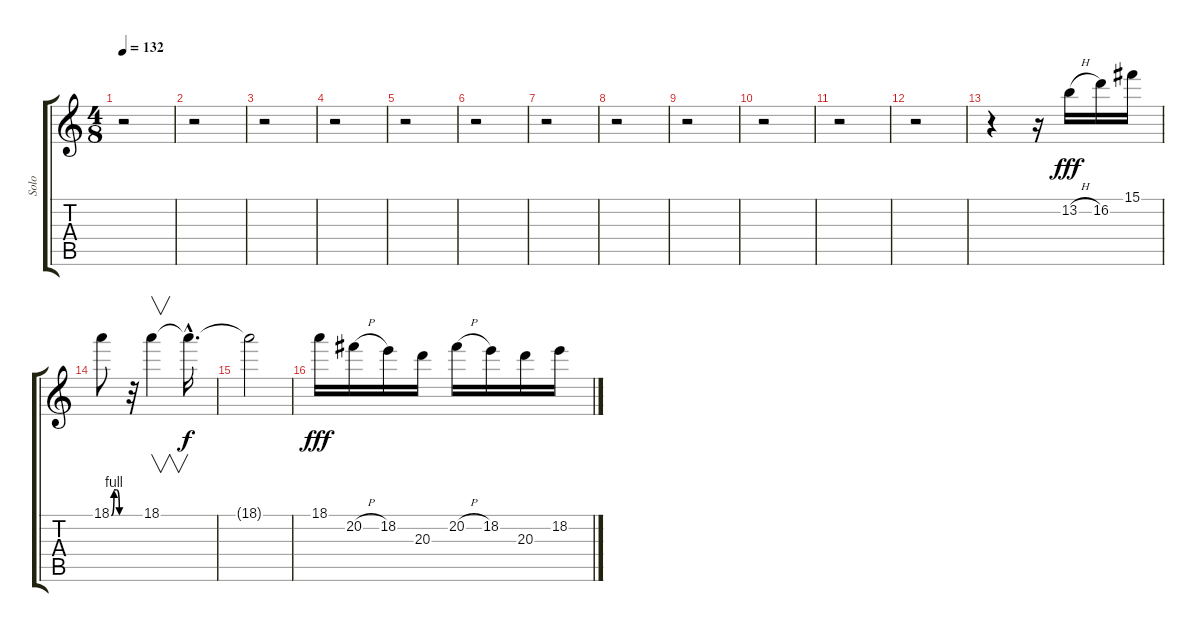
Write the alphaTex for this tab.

\track ("Solo" "Solo") {instrument distortionguitar}
\staff {score tabs}
\tuning (Eb4 Bb3 Gb3 Db3 Ab2 Eb2) {hide}
\ts (4 8)
\tempo 132
\clef g2
\ks c
r.2{dy f} |
r.2 |
r.2 |
r.2 |
r.2 |
r.2 |
r.2 |
r.2 |
r.2 |
r.2 |
r.2 |
r.2 |
r.4 r.16 13.2{h}.16{dy fff} 16.2.16 15.1.16 |
18.1{be (custom 0 0 15 4 30 4 45 0 60 0)}.8 r.32 18.1.4{v} 18.1{hac t}.16{d dy f} |
18.1{t}.2 |
18.1.16{dy fff} 20.2{h}.16 18.2.16 20.3.16 20.2{h}.16 18.2.16 20.3.16 18.2{h}.16
